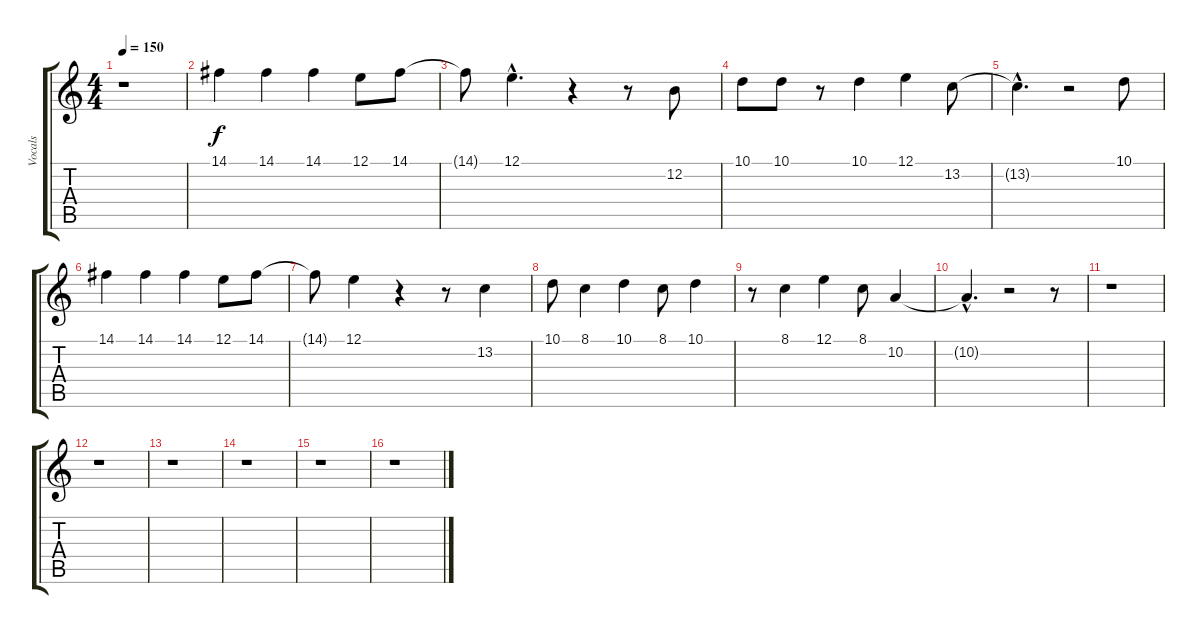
\track ("Vocals" "Vocals") {instrument flute}
\staff {score tabs}
\tuning (E4 B3 G3 D3 A2 E2) {hide}
\ts (4 4)
\tempo 150
\clef g2
\ks c
r.1{dy f} |
14.1.4 14.1.4 14.1.4 12.1.8 14.1.8 |
14.1{t}.8 12.1{hac}.4{d} r.4 r.8 12.2.8 |
10.1.8 10.1.8 r.8 10.1.4 12.1.4 13.2.8 |
13.2{hac t}.4{d} r.2 10.1.8 |
14.1.4 14.1.4 14.1.4 12.1.8 14.1.8 |
14.1{t}.8 12.1.4 r.4 r.8 13.2.4 |
10.1.8 8.1.4 10.1.4 8.1.8 10.1.4 |
r.8 8.1.4 12.1.4 8.1.8 10.2.4 |
10.2{hac t}.4{d} r.2 r.8 |
r.1 |
r.1 |
r.1 |
r.1 |
r.1 |
r.1
